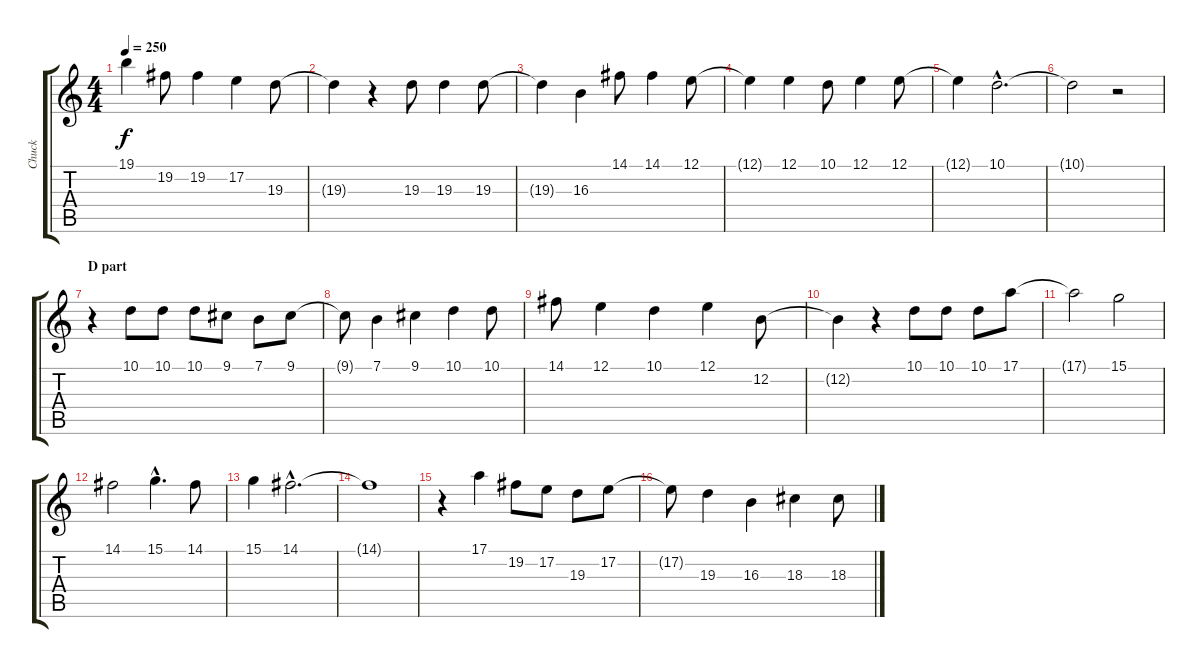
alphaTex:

\track ("Chuck" "Chuck") {instrument lead6voice}
\staff {score tabs}
\tuning (E4 B3 G3 D3 A2 E2) {hide}
\ts (4 4)
\tempo 250
\clef g2
\ks c
19.1.4{dy f} 19.2.8 19.2.4 17.2.4 19.3.8 |
19.3{t}.4 r.4 19.3.8 19.3.4 19.3.8 |
19.3{t}.4 16.3.4 14.1.8 14.1.4 12.1.8 |
12.1{t}.4 12.1.4 10.1.8 12.1.4 12.1.8 |
12.1{t}.4 10.1{hac}.2{d} |
10.1{t}.2 r.2 |
\section ("" "D part")
r.4 10.1.8 10.1.8 10.1.8 9.1.8 7.1.8 9.1.8 |
9.1{t}.8 7.1.4 9.1.4 10.1.4 10.1.8 |
14.1.8 12.1.4 10.1.4 12.1.4 12.2.8 |
12.2{t}.4 r.4 10.1.8 10.1.8 10.1.8 17.1.8 |
17.1{t}.2 15.1.2 |
14.1.2 15.1{hac}.4{d} 14.1.8 |
15.1.4 14.1{hac}.2{d} |
14.1{t}.1 |
r.4 17.1.4 19.2.8 17.2.8 19.3.8 17.2.8 |
17.2{t}.8 19.3.4 16.3.4 18.3.4 18.3.8
